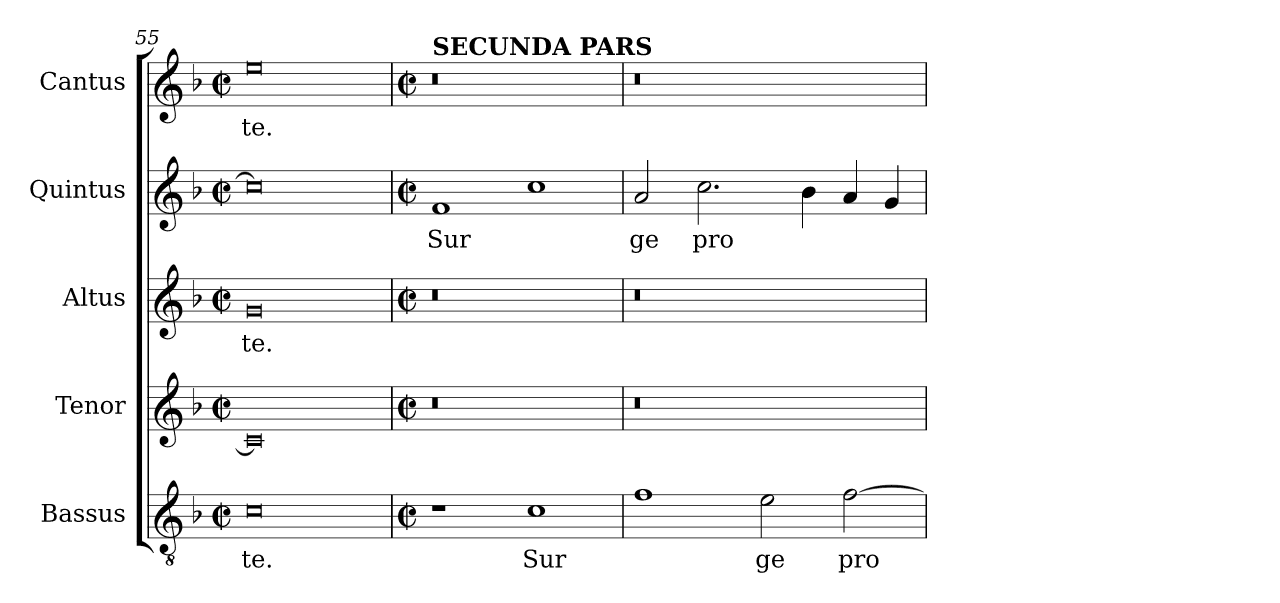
**kern	**text	**kern	**kern	**text	**kern	**text	**kern	**text
*part5	*part5	*part4	*part3	*part3	*part2	*part2	*part1	*part1
*staff5	*staff5	*staff4	*staff3	*staff3	*staff2	*staff2	*staff1	*staff1
*I"Bassus	*	*I"Tenor	*I"Altus	*	*I"Quintus	*	*I"Cantus	*
*clefGv2	*	*clefG2	*clefG2	*	*clefG2	*	*clefG2	*
*k[b-]	*	*k[b-]	*k[b-]	*	*k[b-]	*	*k[b-]	*
*F:	*	*F:	*F:	*	*F:	*	*F:	*
*M2/2	*	*M2/2	*M2/2	*	*M2/2	*	*M2/2	*
*met(c|)	*	*met(c|)	*met(c|)	*	*met(c|)	*	*met(c|)	*
=55	=55	=55	=55	=55	=55	=55	=55	=55
!	!LO:LY:b:cj	!	!	!LO:LY:b:cj	!	!	!	!LO:LY:b:cj
0c	te.	0c]	0g	te.	0cc]	.	0ee	te.
!!LO:LB:g=z
=56	=56!	=56	=56	=56!	=56	=56!	=56!	=56!
*M2/2	*	*M2/2	*M2/2	*	*M2/2	*	*M2/2	*
*met(c|)	*	*met(c|)	*met(c|)	*	*met(c|)	*	*met(c|)	*
!	!	!	!	!	!	!	!LO:TX:a:B:t=SECUNDA PARS	!
!	!	!	!	!	!	!LO:LY:b	!	!
1r	.	0r	0r	.	1f	Sur	0r	.
!	!LO:LY:b	!	!	!	!	!	!	!
1c	Sur	.	.	.	1cc	.	.	.
=57	=57	=57	=57	=57	=57	=57	=57	=57
!	!	!	!	!	!	!LO:LY:b:cj	!	!
1f	.	0r	0r	.	2a/	ge	0r	.
!	!	!	!	!	!	!LO:LY:b	!	!
.	.	.	.	.	2.cc\	pro	.	.
!	!LO:LY:b:cj	!	!	!	!	!	!	!
2e\	ge	.	.	.	.	.	.	.
.	.	.	.	.	4b-\	.	.	.
!	!LO:LY:b	!	!	!	!	!	!	!
[>2f\	pro	.	.	.	4a/	.	.	.
.	.	.	.	.	4g/	.	.	.
=	=	=	=	=	=	=	=	=
*-	*-	*-	*-	*-	*-	*-	*-	*-
